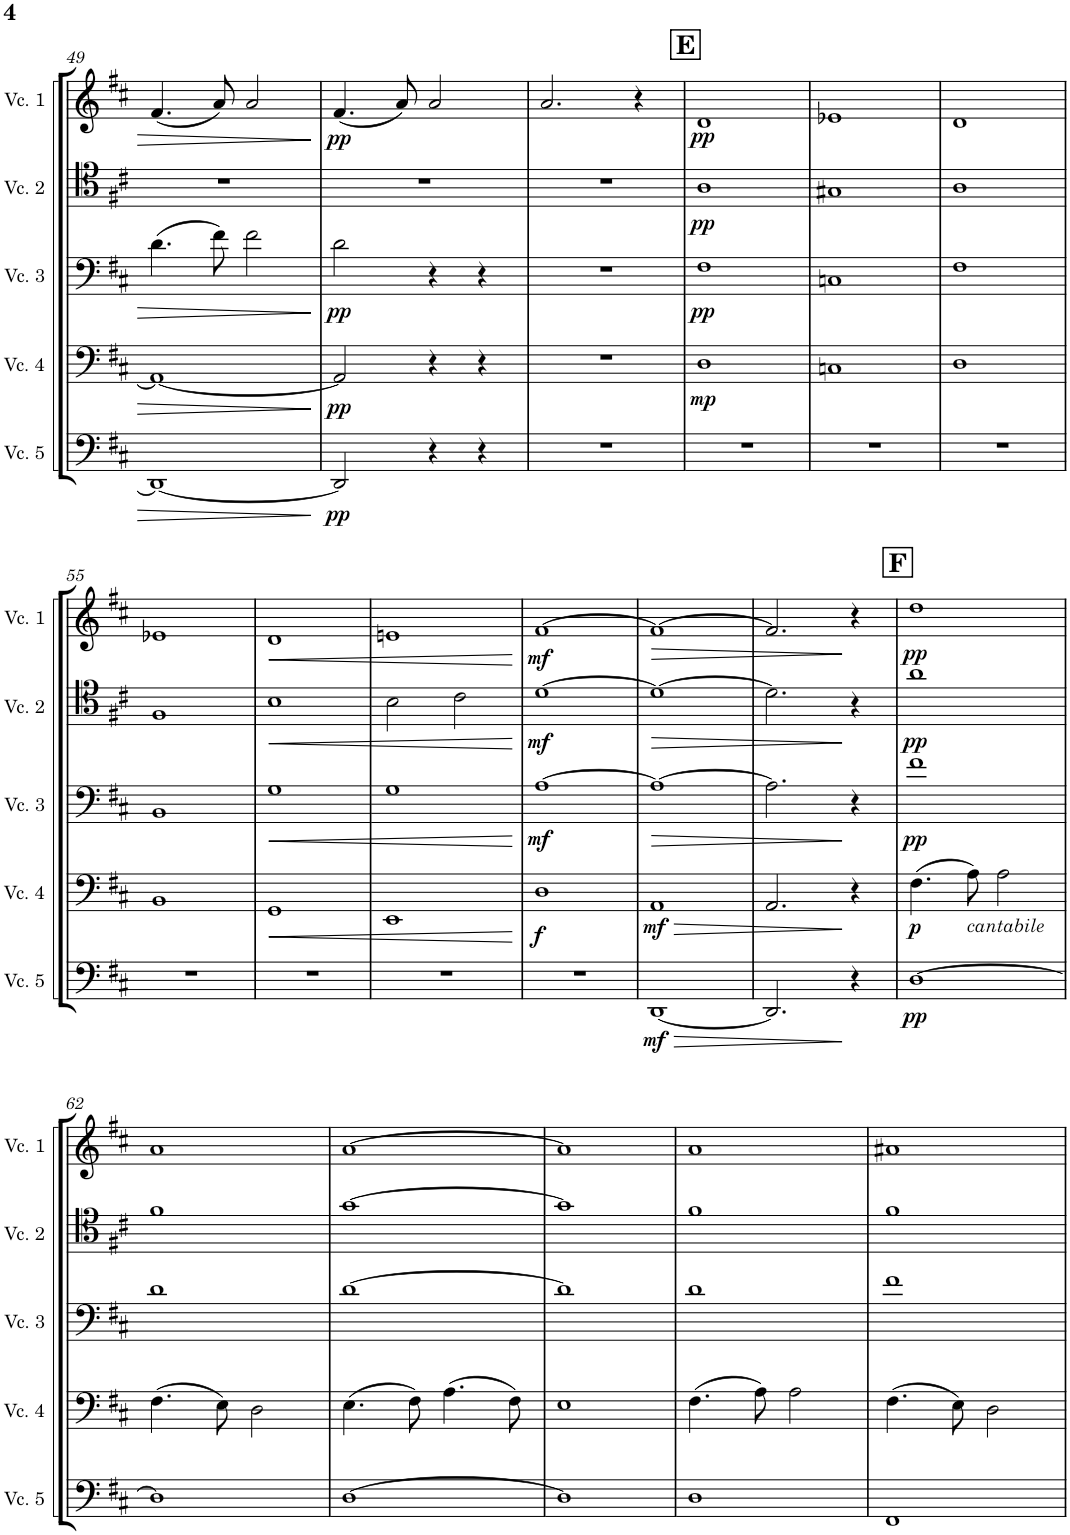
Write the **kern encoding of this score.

**kern	**dynam	**kern	**dynam	**kern	**dynam	**kern	**dynam	**kern	**dynam
*part5	*part5	*part4	*part4	*part3	*part3	*part2	*part2	*part1	*part1
*staff5	*staff5	*staff4	*staff4	*staff3	*staff3	*staff2	*staff2	*staff1	*staff1
*I"Cello 5	*	*I"Cello 4	*	*I"Cello 3	*	*I"Cello 2	*	*I"Cello 1	*
!!LO:PB:g=z
*clefF4	*	*clefF4	*	*clefF4	*	*clefC4	*	*clefG2	*
*k[f#c#]	*	*k[f#c#]	*	*k[f#c#]	*	*k[f#c#]	*	*k[f#c#]	*
*M4/4	*	*M4/4	*	*M4/4	*	*M4/4	*	*M4/4	*
=49	=49	=49	=49	=49	=49	=49	=49	=49	=49
1DD_	.	1AA_	.	(4.d\	.	1r	.	(4.f#/	.
.	.	.	.	8f#\)	.	.	.	8a/)	.
.	.	.	.	2f#\	.	.	.	2a/	.
=50	=50	=50	=50	=50	=50	=50	=50	=50	=50
!	!LO:DY:b	!	!LO:DY:b	!	!LO:DY:b	!	!	!	!LO:DY:b
2DD/]	pp	2AA/]	pp	2d\	pp	1r	.	(4.f#/	pp
.	.	.	.	.	.	.	.	8a/)	.
4r	.	4r	.	4r	.	.	.	2a/	.
4r	.	4r	.	4r	.	.	.	.	.
=51	=51	=51	=51	=51	=51	=51	=51	=51	=51
1r	.	1r	.	1r	.	1r	.	2.a/	.
.	.	.	.	.	.	.	.	4r	.
!!LO:REH:place=s1:a:B:cj:fs=14:t=E
=52	=52	=52	=52	=52	=52	=52	=52	=52	=52
!	!	!	!LO:DY:b	!	!LO:DY:b	!	!LO:DY:b	!	!LO:DY:b
1r	.	1D	mp	1F#	pp	1A	pp	1d	pp
=53	=53	=53	=53	=53	=53	=53	=53	=53	=53
1r	.	1Cn	.	1Cn	.	1G#X	.	1e-X	.
=54	=54	=54	=54	=54	=54	=54	=54	=54	=54
1r	.	1D	.	1F#	.	1A	.	1d	.
!!LO:LB:g=z
=55	=55	=55	=55	=55	=55	=55	=55	=55	=55
1r	.	1BB	.	1BB	.	1F#	.	1e-X	.
=56	=56	=56	=56	=56	=56	=56	=56	=56	=56
!	!	!	!LO:HP:b	!	!LO:HP:b	!	!LO:HP:b	!	!LO:HP:b
1r	.	1GG	<	1G	<	1B	<	1d	<
=57	=57	=57	=57	=57	=57	=57	=57	=57	=57
1r	.	1EE	.	1G	.	2B\	.	1en	.
.	.	.	.	.	.	2c#\	.	.	.
.	.	.	[	.	[	.	[	.	[
=58	=58	=58	=58	=58	=58	=58	=58	=58	=58
!	!	!	!LO:DY:b	!	!LO:DY:b	!	!LO:DY:b	!	!LO:DY:b
1r	.	1D	f	[1A	mf	[1d	mf	[1f#	mf
=59	=59	=59	=59	=59	=59	=59	=59	=59	=59
!	!LO:HP:b	!	!LO:HP:b	!	!LO:HP:b	!	!LO:HP:b	!	!LO:HP:b
!	!LO:DY:n=1:b	!	!LO:DY:n=1:b	!	!	!	!	!	!
[1DD	> mf	1AA	> mf	1A_	>	1d_	>	1f#_	>
=60	=60	=60	=60	=60	=60	=60	=60	=60	=60
2.DD/]	.	2.AA/	.	2.A\]	.	2.d\]	.	2.f#/]	.
4r	]	4r	]	4r	]	4r	]	4r	]
!!LO:REH:place=s1:a:B:cj:fs=14:t=F
=61	=61	=61	=61	=61	=61	=61	=61	=61	=61
!	!LO:DY:b	!	!LO:DY:b	!	!LO:DY:b	!	!LO:DY:b	!	!LO:DY:b
[1D	pp	(4.F#\	p	1f#	pp	1a	pp	1dd	pp
!	!	!LO:TX:b:i:t=cantabile	!	!	!	!	!	!	!
.	.	8A\)	.	.	.	.	.	.	.
.	.	2A\	.	.	.	.	.	.	.
!!LO:LB:g=z
=62	=62	=62	=62	=62	=62	=62	=62	=62	=62
1D]	.	(4.F#\	.	1d	.	1f#	.	1a	.
.	.	8E\)	.	.	.	.	.	.	.
.	.	2D\	.	.	.	.	.	.	.
=63	=63	=63	=63	=63	=63	=63	=63	=63	=63
[1D	.	(4.E\	.	[1d	.	[1g	.	[1a	.
.	.	8F#\)	.	.	.	.	.	.	.
.	.	(4.A\	.	.	.	.	.	.	.
.	.	8F#\)	.	.	.	.	.	.	.
=64	=64	=64	=64	=64	=64	=64	=64	=64	=64
1D]	.	1E	.	1d]	.	1g]	.	1a]	.
=65	=65	=65	=65	=65	=65	=65	=65	=65	=65
1D	.	(4.F#\	.	1d	.	1f#	.	1a	.
.	.	8A\)	.	.	.	.	.	.	.
.	.	2A\	.	.	.	.	.	.	.
=66	=66	=66	=66	=66	=66	=66	=66	=66	=66
1FF#	.	(4.F#\	.	1f#	.	1f#	.	1a#X	.
.	.	8E\)	.	.	.	.	.	.	.
.	.	2D\	.	.	.	.	.	.	.
=	=	=	=	=	=	=	=	=	=
*-	*-	*-	*-	*-	*-	*-	*-	*-	*-
